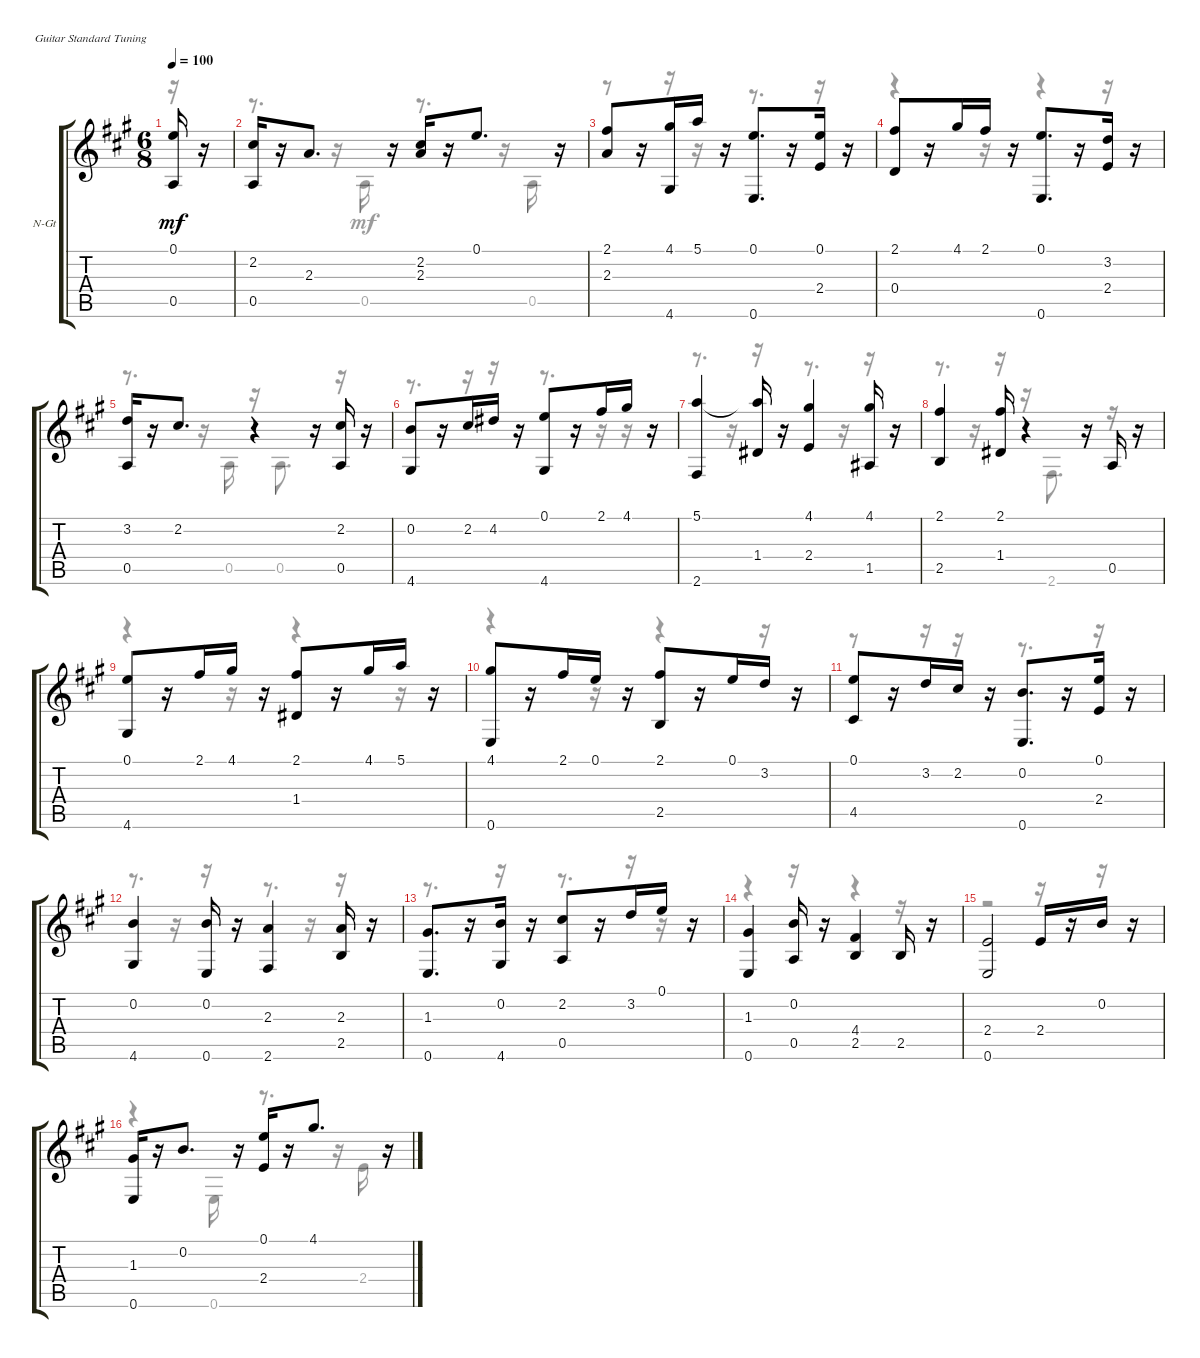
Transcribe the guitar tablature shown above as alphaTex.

\defaultSystemsLayout 4
\bracketExtendMode groupsimilarinstruments
\firstSystemTrackNameOrientation horizontal
\otherSystemsTrackNameOrientation horizontal
\track ("Nylon Guitar" "N-Gt") {instrument acousticguitarnylon}
\staff {score tabs}
\tuning (E4 B3 G3 D3 A2 E2)
\voice
\ts (6 8)
\ac
\tempo 100
\clef g2
\ks a
(0.1 0.5).16{dy mf instrument acousticguitarnylon} r.16 |
(2.2 0.5).16 r.16 2.3.8{d} r.16 (2.3 2.2).16 r.16 0.1.8{d} r.16 |
(2.1 2.3).8 r.16 (4.1 4.6).16 5.1.16 r.16 (0.1 0.6).8{d} r.16 (0.1 2.4).16 r.16 |
(2.1 0.4).8 r.16 4.1.16 2.1.16 r.16 (0.1 0.6).8{d} r.16 (3.2 2.4).16 r.16 |
(3.2 0.5).16 r.16 2.2.8{d} r.4 r.16 (2.2 0.5).16 r.16 |
(0.2 4.6).8 r.16 2.2.16 4.2.16 r.16 (0.1 4.6).8 r.16 2.1.16 4.1.16 r.16 |
(5.1 2.6).4 (5.1{t} 1.4).16 r.16 (2.4 4.1).4 (4.1 1.5).16 r.16 |
(2.1 2.5).4 (2.1 1.4).16 r.4 r.16 0.5.16 r.16 |
(0.1 4.6).8 r.16 2.1.16 4.1.16 r.16 (1.4 2.1).8 r.16 4.1.16 5.1.16 r.16 |
(4.1 0.6).8 r.16 2.1.16 0.1.16 r.16 (2.5 2.1).8 r.16 0.1.16 3.2.16 r.16 |
(4.5 0.1).8 r.16 3.2.16 2.2.16 r.16 (0.6 0.2).8{d} r.16 (0.1 2.4).16 r.16 |
(0.2 4.6).4 (0.2 0.6).16 r.16 (2.3 2.6).4 (2.5 2.3).16 r.16 |
(0.6 1.3).8{d} r.16 (4.6 0.2).16 r.16 (2.2 0.5).8 r.16 3.2.16 0.1.16 r.16 |
(0.6 1.3).4 (0.5 0.2).16 r.16 (2.5 4.4).4 2.5.16 r.16 |
(0.6 2.4).2 2.4.16 r.16 0.2.16 r.16 |
(0.6 1.3).16 r.16 0.2.8{d} r.16 (2.4 0.1).16 r.16 4.1.8{d} r.16
\voice
\clef g2
\ottava regular
\simile none
\ks a
r.16{dy mf} r.16 |
r.8{d} r.16 0.5.16 r.16 r.8{d} r.16 0.5.16 r.16 |
r.8 r.16 r.16 r.16 r.16 r.8{d} r.16 r.16 r.16 |
r.4 r.16 r.16 r.4 r.16 r.16 |
r.8{d} r.16 0.5.16 r.16 0.5.8{d} r.16 r.16 r.16 |
r.8{d} r.16 r.16 r.16 r.8{d} r.16 r.16 r.16 |
r.8{d} r.16 r.16 r.16 r.8{d} r.16 r.16 r.16 |
r.8{d} r.16 r.16 r.16 2.6.8{d} r.16 r.16 r.16 |
r.4 r.16 r.16 r.4 r.16 r.16 |
r.4 r.16 r.16 r.4 r.16 r.16 |
r.8 r.16 r.16 r.16 r.16 r.8{d} r.16 r.16 r.16 |
r.8{d} r.16 r.16 r.16 r.8{d} r.16 r.16 r.16 |
r.8{d} r.16 r.16 r.16 r.8{d} r.16 r.16 r.16 |
r.4 r.16 r.16 r.4 r.16 r.16 |
r.2 r.16 r.16 r.16 r.16 |
r.4 0.6.16 r.16 r.8{d} r.16 2.4.16 r.16
